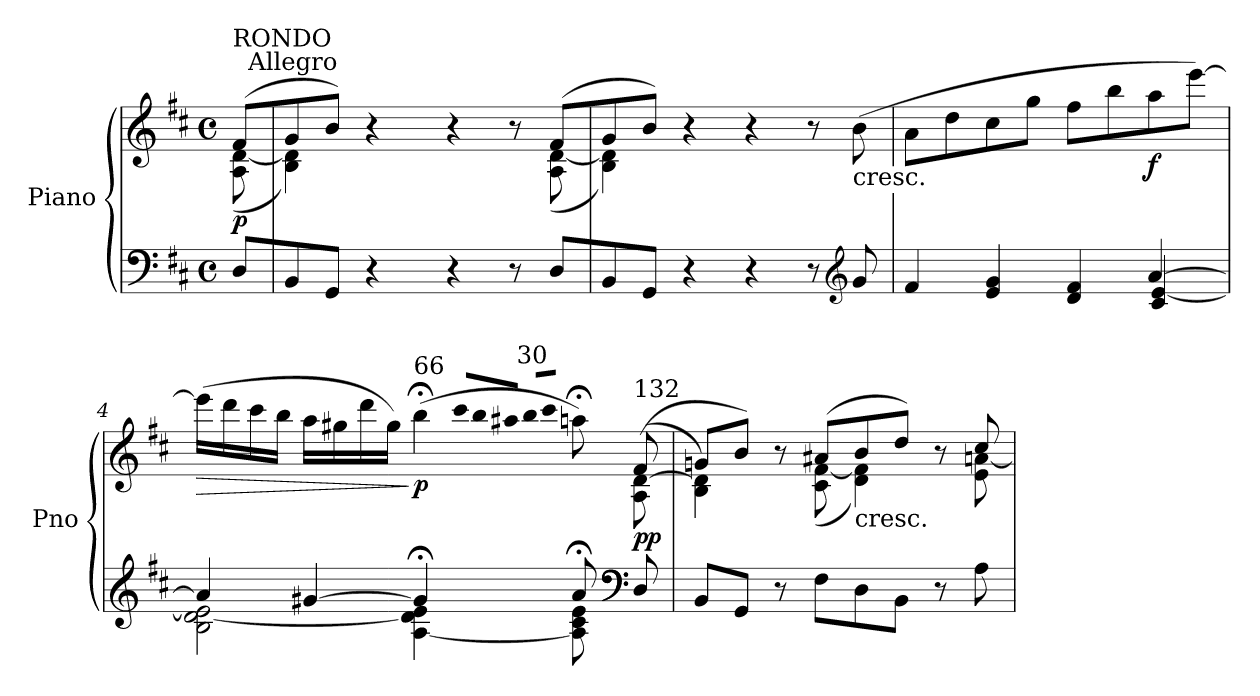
**kern	**kern	**dynam
*part1	*part1	*part1
*staff2	*staff1	*staff1/2
*I"Piano	*	*
*I'Pno	*	*
*clefF4	*clefG2	*
*k[f#c#]	*k[f#c#]	*
*D:	*D:	*
*M4/4	*M4/4	*
*met(c)	*met(c)	*
=	=	=
*	*^	*
!	!LO:TX:a:t=RONDO\n  Allegro	!	!
!	!	!	!LO:DY:b
8D/L	(8f#/L	(8A\ [8d\	p
=1	=1	=1	=1
8BB/	8g/	4B\ 4d\])	.
8GG/J	8b/J)	.	.
4r	4r	8ryy	.
*	*v	*v	*
4r	4r	.
8r	8r	.
*	*^	*
8D/L	(8f#/L	(8A\ [8d\	.
=2	=2	=2	=2
8BB/	8g/	4B\ 4d\])	.
8GG/J	8b/J)	.	.
4r	4r	2.ryy	.
4r	4r	.	.
8r	8r	.	.
*clefG2	*	*	*
!	!LO:TX:b:t=cresc.	!	!
8g/	(8b\	.	.
*	*v	*v	*
=3	=3	=3
*^	*	*
4f#/	2.ryy	8a\L	.
.	.	8dd\	.
4e/ 4g/	.	8cc#\	.
.	.	8gg\J	.
4d/ 4f#/	.	8ff#\L	.
.	.	8bb\	.
!	!	!	!LO:DY:b
[4a/	4c#/ [4e/	8aa\	f
.	.	[8eee\J)	.
=4	=4	=4	=4
!	!	!	!LO:HP:b
*	*	*^	*
*	*	*	*^	*
4a/]	2B\ [2d\ 2e\]	(16eee\LL]	8ryy	2..ryy	>
.	.	16ddd\	.	.	.
.	.	16ccc#\	16ryy@	.	.
.	.	16bb\JJ	16ryy@	.	.
[4g#X/	.	16aa\LL	16ryy@	.	.
.	.	16gg#X\	16ryy@	.	.
.	.	16ddd\	16ryy@	.	.
.	.	16gg#\JJ)	16ryy@	.	.
!	!	!LO:TX:a:t=66	!	!	!
!	!	!	!	!	!LO:DY:n=1:b
4g#;</]	[4A\ 4d\] 4e\	(4bb;<\	8ryy@	.	] p
*	*	*	*Xtuplet	*	*
!	!	!	!LO:N:vis=16	!	!
.	.	.	960%17ccc#/LL	.	.
!	!	!	!LO:N:vis=16	!	!
.	.	.	960%17bb/	.	.
!	!	!	!LO:N:vis=16	!	!
.	.	.	960%17aa#X/JJ	.	.
!	!	!	!LO:TX:a:t=30	!	!
!	!	!	!LO:N:vis=8	!	!
.	.	.	480%17bb/L	.	.
!	!	!	!LO:N:vis=8	!	!
.	.	.	480%17ccc#/J	.	.
.	.	.	960%241ryy	.	.
8a;</	8A\] 8c#\ 8e\	8aan;<\)	.	.	.
*clefF4	*	*	*	*	*
!	!	!LO:TX:a:t=132	!	!	!
!	!	!	!	!	!LO:DY:n=2:b
8D/	8ryy	(8f#/	.	(8A\ [8d\	pp
*v	*v	*	*	*	*
*	*	*v	*v	*
!!LO:LB:g=z
=5	=5	=5	=5
8BB/L	8gn/L	4B\ 4d\])	.
8GG/J	8b/J)	.	.
8r	8r	8ryy	.
8F#\L	(8a#X/L	(8c#\ [8f#\	.
!	!LO:TX:b:t=cresc.	!	!
8D\	8b/	4d\ 4f#\])	.
8BB\J	8dd/J)	.	.
8r	8r	8ryy	.
8A\L	8cc#/L	8e\ [8an\	.
*	*v	*v	*
=	=	=
*-	*-	*-
